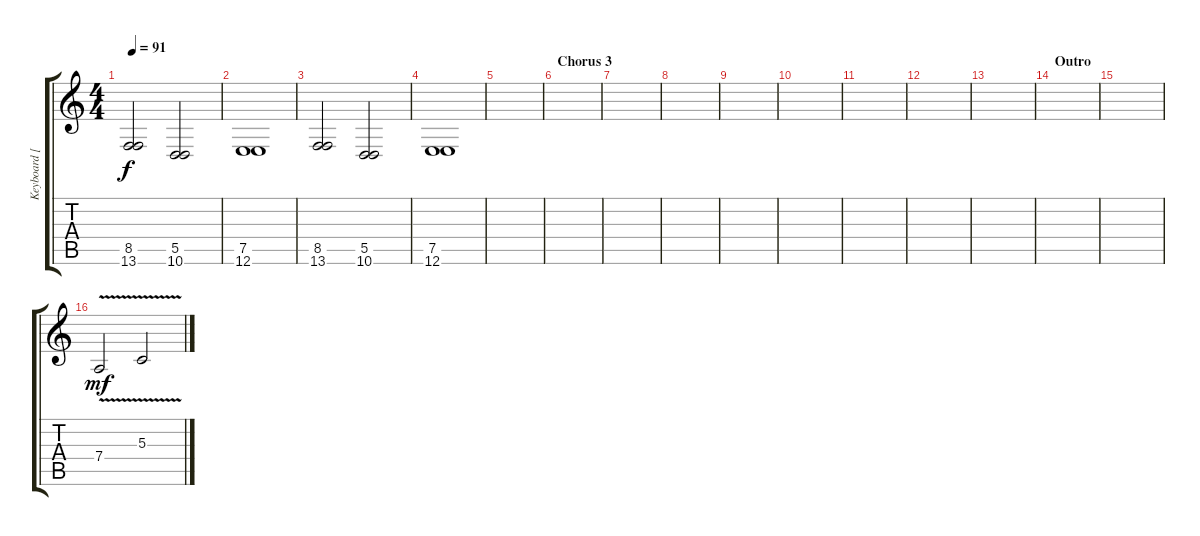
\track ("Keyboard [Pogo]" "Keyboard [") {instrument lead1square}
\staff {score tabs}
\tuning (E4 B3 G3 D3 A2 E2) {hide}
\ts (4 4)
\tempo 91
\clef g2
\ks c
(8.5 13.6).2{dy f} (5.5 10.6).2 |
(7.5 12.6).1 |
(8.5 13.6).2 (5.5 10.6).2 |
(7.5 12.6).1 |
|
\section ("" "Chorus 3")
|
|
|
|
|
|
|
|
\section ("" "Outro")
|
|
7.4{v}.2{dy mf} 5.3{v}.2
